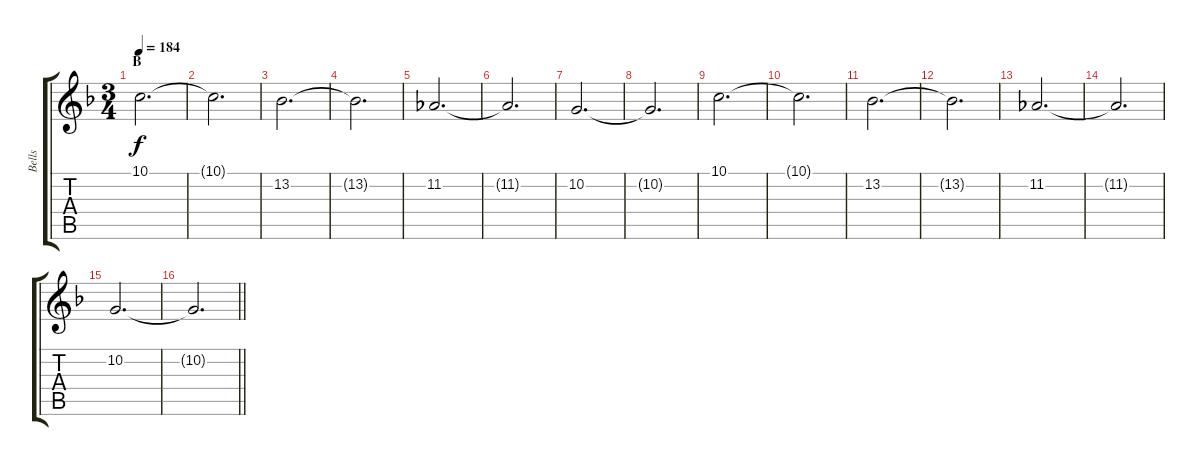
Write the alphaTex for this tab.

\track ("Bells" "Bells") {instrument tubularbells}
\staff {score tabs}
\tuning (D4 A3 F3 C3 G2 C2) {hide}
\ts (3 4)
\section ("" "B")
\tempo 184
\clef g2
\ks f
10.1.2{d dy f} |
10.1{t}.2{d} |
13.2.2{d} |
13.2{t}.2{d} |
11.2.2{d} |
11.2{t}.2{d} |
10.2.2{d} |
10.2{t}.2{d} |
10.1.2{d} |
10.1{t}.2{d} |
13.2.2{d} |
13.2{t}.2{d} |
11.2.2{d} |
11.2{t}.2{d} |
10.2.2{d} |
\barLineRight lightlight
10.2{t}.2{d}
